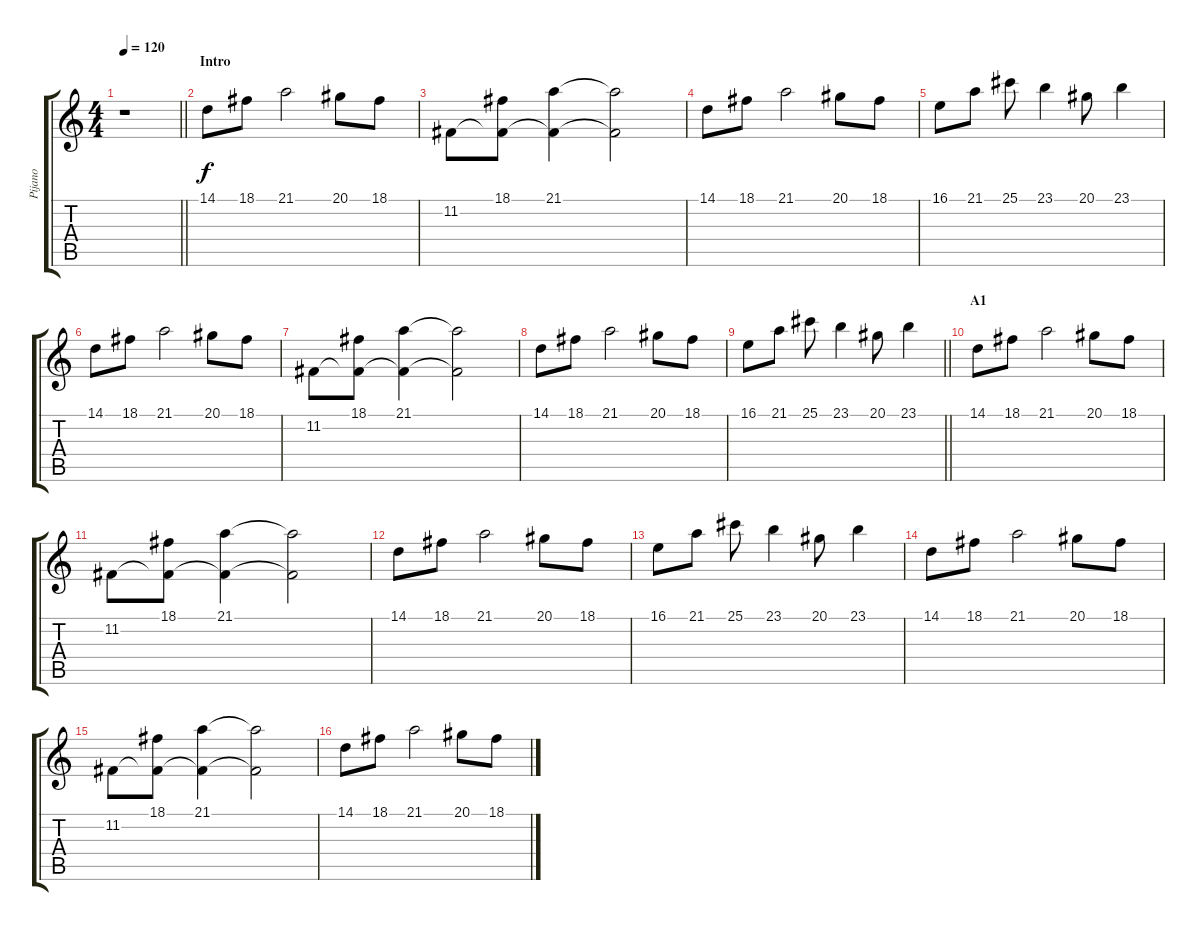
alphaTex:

\track ("Pijano" "Pijano") {instrument acousticgrandpiano}
\staff {score tabs}
\tuning (C4 G3 Eb3 Bb2 F2 C2) {hide}
\ts (4 4)
\tempo 120
\clef g2
\barLineRight lightlight
\ks c
r.1{dy f instrument acousticgrandpiano} |
\section ("" "Intro")
14.1.8 18.1.8 21.1.2 20.1.8 18.1.8 |
11.2.8 (18.1 11.2{t}).8 (21.1 11.2{t}).4 (21.1{t} 11.2{t}).2 |
14.1.8 18.1.8 21.1.2 20.1.8 18.1.8 |
16.1.8 21.1.8 25.1.8 23.1.4 20.1.8 23.1.4 |
14.1.8 18.1.8 21.1.2 20.1.8 18.1.8 |
11.2.8 (18.1 11.2{t}).8 (21.1 11.2{t}).4 (21.1{t} 11.2{t}).2 |
14.1.8 18.1.8 21.1.2 20.1.8 18.1.8 |
\barLineRight lightlight
16.1.8 21.1.8 25.1.8 23.1.4 20.1.8 23.1.4 |
\section ("" "A1")
14.1.8 18.1.8 21.1.2 20.1.8 18.1.8 |
11.2.8 (18.1 11.2{t}).8 (21.1 11.2{t}).4 (21.1{t} 11.2{t}).2 |
14.1.8 18.1.8 21.1.2 20.1.8 18.1.8 |
16.1.8 21.1.8 25.1.8 23.1.4 20.1.8 23.1.4 |
14.1.8 18.1.8 21.1.2 20.1.8 18.1.8 |
11.2.8 (18.1 11.2{t}).8 (21.1 11.2{t}).4 (21.1{t} 11.2{t}).2 |
14.1.8 18.1.8 21.1.2 20.1.8 18.1.8
